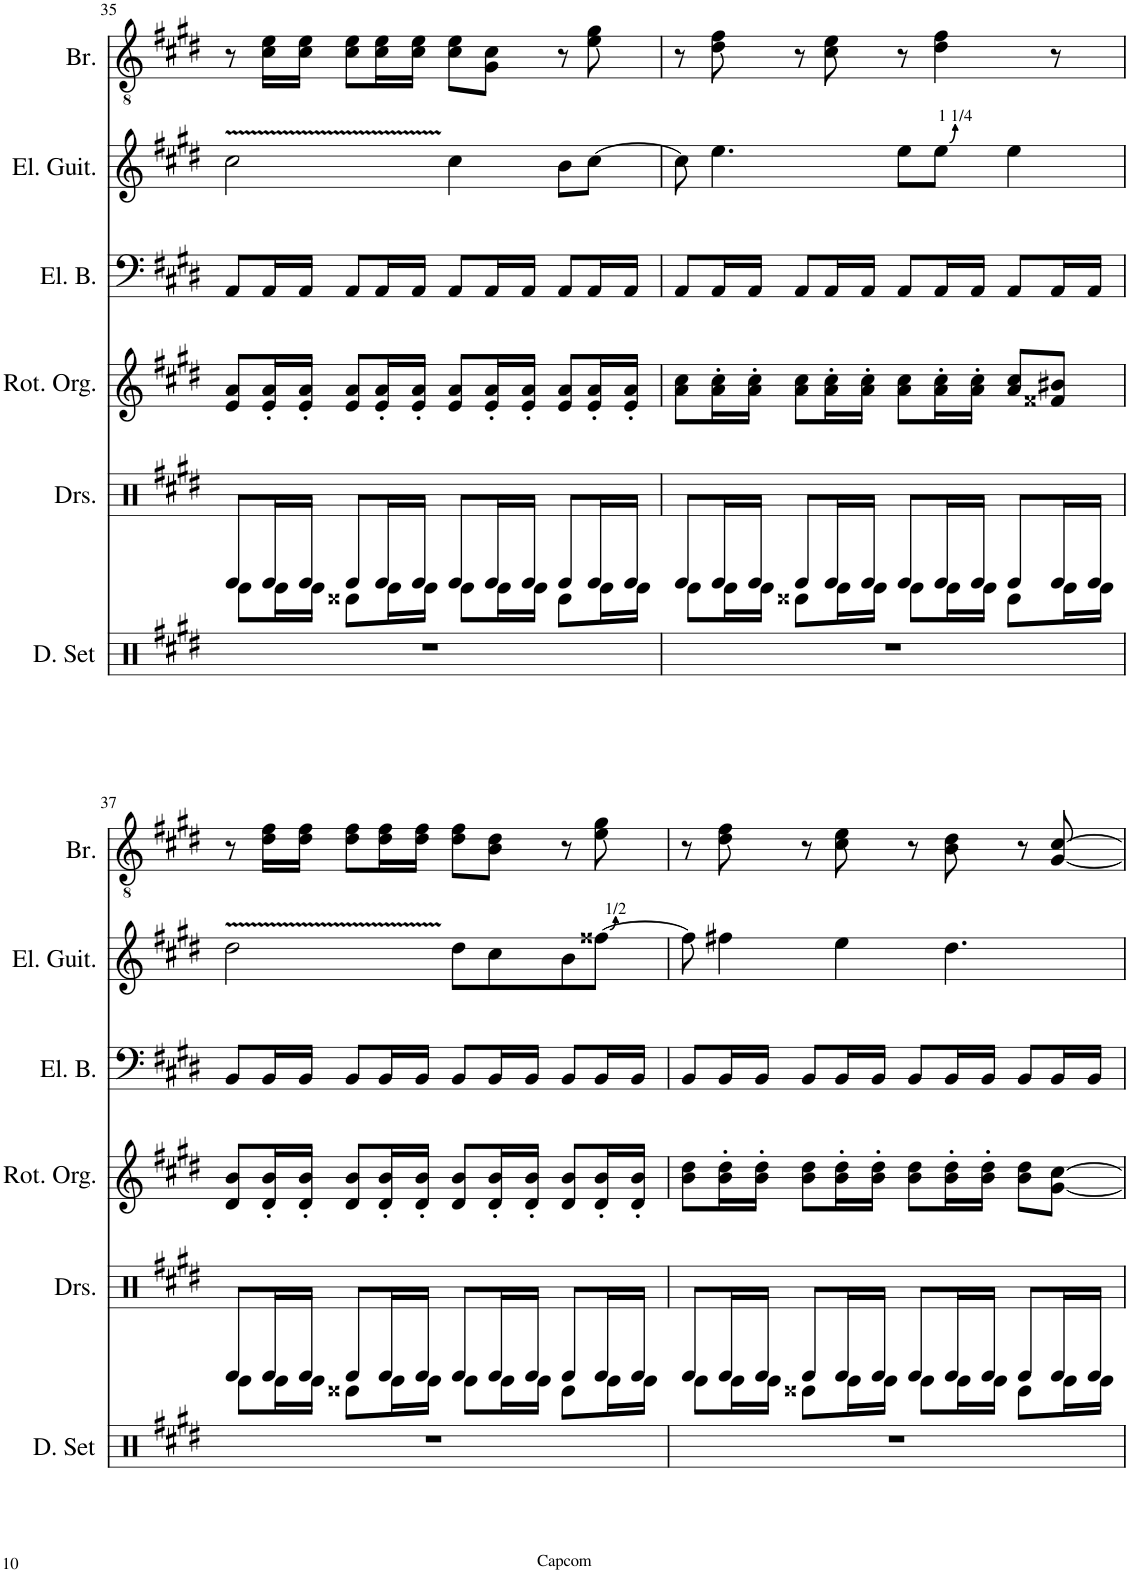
**kern	**kern	**kern	**kern	**kern	**kern
*part6	*part5	*part4	*part3	*part2	*part1
*staff6	*staff5	*staff4	*staff3	*staff2	*staff1
*I"ドラムセット	*I"ドラムセット	*I"ロータリーオルガン	*I"エレキベース	*I"エレキギター	*I"金管楽器
!!LO:PB:g=z
*clefX	*clefX	*clefG2	*clefF4	*clefG2	*clefGv2
*	*	*	*Trd7c12	*	*
*k[f#c#g#d#]	*k[f#c#g#d#]	*k[f#c#g#d#]	*k[f#c#g#d#]	*k[f#c#g#d#]	*k[f#c#g#d#]
*M4/4	*M4/4	*M4/4	*M4/4	*M4/4	*M4/4
=35	=35	=35	=35	=35	=35
*	*^	*	*	*	*
1r	8FF/L	8EE\L	8e/ 8a/L	8AA/L	2cc#\	8r
.	16FF/L	16EE\L	16e/' 16a/'L	16AA/L	.	16c#\ 16e\LL
.	16FF/JJ	16EE\JJ	16e/' 16a/'JJ	16AA/JJ	.	16c#\ 16e\JJ
.	8FF/L	8CC##X\L	8e/ 8a/L	8AA/L	.	8c#\ 8e\L
.	16FF/L	16EE\L	16e/' 16a/'L	16AA/L	.	16c#\ 16e\L
.	16FF/JJ	16EE\JJ	16e/' 16a/'JJ	16AA/JJ	.	16c#\ 16e\JJ
.	8FF/L	8EE\L	8e/ 8a/L	8AA/L	4cc#\	8c#\ 8e\L
.	16FF/L	16EE\L	16e/' 16a/'L	16AA/L	.	8G#\ 8c#\J
.	16FF/JJ	16EE\JJ	16e/' 16a/'JJ	16AA/JJ	.	.
.	8FF/L	8CC\L	8e/ 8a/L	8AA/L	8b\L	8r
.	16FF/L	16EE\L	16e/' 16a/'L	16AA/L	[8cc#\J	8e\ 8g#\
.	16FF/JJ	16EE\JJ	16e/' 16a/'JJ	16AA/JJ	.	.
=36	=36	=36	=36	=36	=36	=36
1r	8FF/L	8EE\L	8a\ 8cc#\L	8AA/L	8cc#\]	8r
.	16FF/L	16EE\L	16a\' 16cc#\'L	16AA/L	4.ee\	8d#\ 8f#\
.	16FF/JJ	16EE\JJ	16a\' 16cc#\'JJ	16AA/JJ	.	.
.	8FF/L	8CC##X\L	8a\ 8cc#\L	8AA/L	.	8r
.	16FF/L	16EE\L	16a\' 16cc#\'L	16AA/L	.	8c#\ 8e\
.	16FF/JJ	16EE\JJ	16a\' 16cc#\'JJ	16AA/JJ	.	.
.	8FF/L	8EE\L	8a\ 8cc#\L	8AA/L	8ee\L	8r
.	16FF/L	16EE\L	16a\' 16cc#\'L	16AA/L	8ee\J	4d#\ 4f#\
.	16FF/JJ	16EE\JJ	16a\' 16cc#\'JJ	16AA/JJ	.	.
.	8FF/L	8CC\L	8a/ 8cc#/L	8AA/L	4ee\	.
.	16FF/L	16EE\L	8f##X/ 8b#X/J	16AA/L	.	8r
.	16FF/JJ	16EE\JJ	.	16AA/JJ	.	.
!!LO:LB:g=z
=37	=37	=37	=37	=37	=37	=37
1r	8FF/L	8EE\L	8d#/ 8b/L	8BB/L	2dd#\	8r
.	16FF/L	16EE\L	16d#/' 16b/'L	16BB/L	.	16d#\ 16f#\LL
.	16FF/JJ	16EE\JJ	16d#/' 16b/'JJ	16BB/JJ	.	16d#\ 16f#\JJ
.	8FF/L	8CC##X\L	8d#/ 8b/L	8BB/L	.	8d#\ 8f#\L
.	16FF/L	16EE\L	16d#/' 16b/'L	16BB/L	.	16d#\ 16f#\L
.	16FF/JJ	16EE\JJ	16d#/' 16b/'JJ	16BB/JJ	.	16d#\ 16f#\JJ
.	8FF/L	8EE\L	8d#/ 8b/L	8BB/L	8dd#\L	8d#\ 8f#\L
.	16FF/L	16EE\L	16d#/' 16b/'L	16BB/L	8cc#\	8B\ 8d#\J
.	16FF/JJ	16EE\JJ	16d#/' 16b/'JJ	16BB/JJ	.	.
.	8FF/L	8CC\L	8d#/ 8b/L	8BB/L	8b\	8r
.	16FF/L	16EE\L	16d#/' 16b/'L	16BB/L	[8ff##X\J	8e\ 8g#\
.	16FF/JJ	16EE\JJ	16d#/' 16b/'JJ	16BB/JJ	.	.
=38	=38	=38	=38	=38	=38	=38
1r	8FF/L	8EE\L	8b\ 8dd#\L	8BB/L	8ff##\]	8r
.	16FF/L	16EE\L	16b\' 16dd#\'L	16BB/L	4ff#X\	8d#\ 8f#\
.	16FF/JJ	16EE\JJ	16b\' 16dd#\'JJ	16BB/JJ	.	.
.	8FF/L	8CC##X\L	8b\ 8dd#\L	8BB/L	.	8r
.	16FF/L	16EE\L	16b\' 16dd#\'L	16BB/L	4ee\	8c#\ 8e\
.	16FF/JJ	16EE\JJ	16b\' 16dd#\'JJ	16BB/JJ	.	.
.	8FF/L	8EE\L	8b\ 8dd#\L	8BB/L	.	8r
.	16FF/L	16EE\L	16b\' 16dd#\'L	16BB/L	4.dd#\	8B\ 8d#\
.	16FF/JJ	16EE\JJ	16b\' 16dd#\'JJ	16BB/JJ	.	.
.	8FF/L	8CC\L	8b\ 8dd#\L	8BB/L	.	8r
.	16FF/L	16EE\L	[8g#\ [8cc#\J	16BB/L	.	[8G#/ [8c#/
.	16FF/JJ	16EE\JJ	.	16BB/JJ	.	.
*	*v	*v	*	*	*	*
=	=	=	=	=	=
*-	*-	*-	*-	*-	*-
